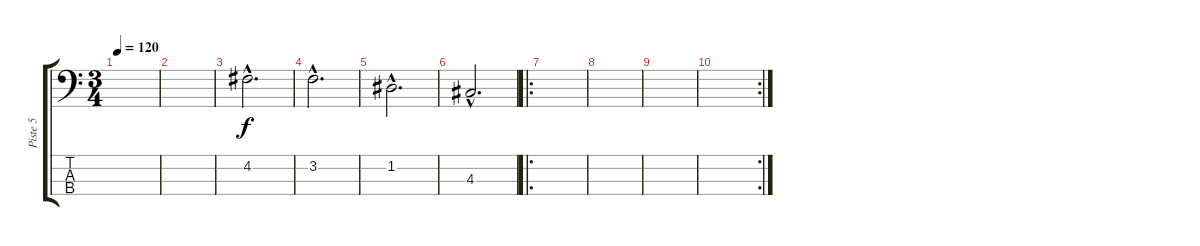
\track ("Piste 5" "Piste 5") {instrument electricbasspick}
\staff {score tabs}
\tuning (G2 D2 A1 E1) {hide}
\ts (3 4)
\tempo 120
\clef f4
\ks c
|
|
4.2{hac}.2{d} |
3.2{hac}.2{d} |
1.2{hac}.2{d} |
4.3{hac}.2{d} |
\ro
|
|
|
\rc 2
